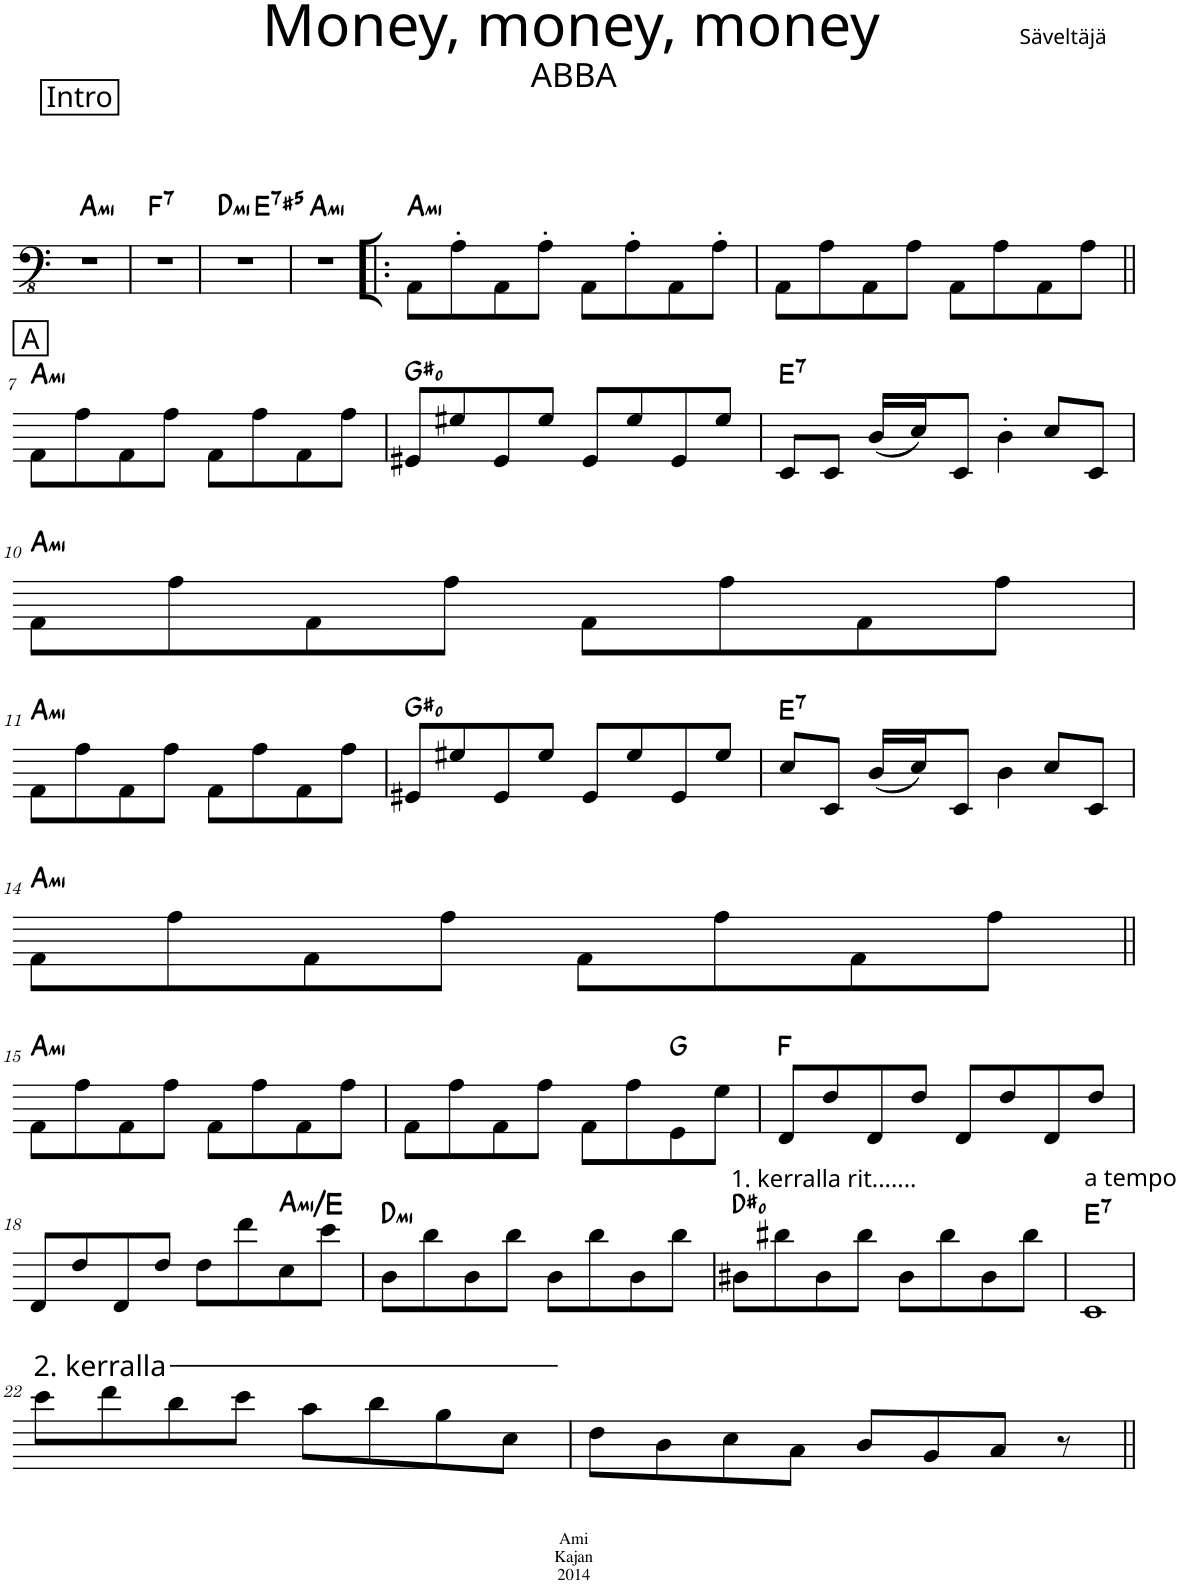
**kern	**harte
*part1	*part1
*staff1	*
*I"Fretless Electric Bass	*
*clefFv4	*
*k[]	*
=1	=1
!LO:TX:a:B:t=Intro	!LO:H:kt=mi
1r	A:min
=2	=2
!	!LO:H:kt=7
1r	F:7
=3	=3
!	!LO:H:kt=mi
*^	*
1r	2ryy	D:min
!	!	!LO:H:kt=7
.	2ryy	E:aug(b7)
=4	=4	=4
!	!	!LO:H:kt=mi
*v	*v	*
1r	A:min
=5!|:	=5!|:
!	!LO:H:kt=mi
8AAA\L	A:min
8AA'\	.
8AAA\	.
8AA'\J	.
8AAA\L	.
8AA'\	.
8AAA\	.
8AA'\J	.
=6	=6
8AAA\L	.
8AA\	.
8AAA\	.
8AA\J	.
8AAA\L	.
8AA\	.
8AAA\	.
8AA\J	.
!!LO:LB:g=z
=7||	=7||
!LO:TX:a:B:t=A	!LO:H:kt=mi
8AAA\L	A:min
8AA\	.
8AAA\	.
8AA\J	.
8AAA\L	.
8AA\	.
8AAA\	.
8AA\J	.
=8	=8
8GGG#X/L	G#:dim
8GG#X/	.
8GGG#/	.
8GG#/J	.
8GGG#/L	.
8GG#/	.
8GGG#/	.
8GG#/J	.
=9	=9
!	!LO:H:kt=7
8EEE/L	E:7
8EEE/J	.
(16DD/LL	.
16EE/J)	.
8EEE/J	.
4DD'\	.
8EE/L	.
8EEE/J	.
!!LO:LB:g=z
=10	=10
!	!LO:H:kt=mi
8AAA\L	A:min
8AA\	.
8AAA\	.
8AA\J	.
8AAA\L	.
8AA\	.
8AAA\	.
8AA\J	.
!!LO:LB:g=z
=11	=11
!	!LO:H:kt=mi
8AAA\L	A:min
8AA\	.
8AAA\	.
8AA\J	.
8AAA\L	.
8AA\	.
8AAA\	.
8AA\J	.
=12	=12
8GGG#X/L	G#:dim
8GG#X/	.
8GGG#/	.
8GG#/J	.
8GGG#/L	.
8GG#/	.
8GGG#/	.
8GG#/J	.
=13	=13
!	!LO:H:kt=7
8EE/L	E:7
8EEE/J	.
(16DD/LL	.
16EE/J)	.
8EEE/J	.
4DD\	.
8EE/L	.
8EEE/J	.
!!LO:LB:g=z
=14	=14
!	!LO:H:kt=mi
8AAA\L	A:min
8AA\	.
8AAA\	.
8AA\J	.
8AAA\L	.
8AA\	.
8AAA\	.
8AA\J	.
!!LO:LB:g=z
=15||	=15||
!	!LO:H:kt=mi
8AAA\L	A:min
8AA\	.
8AAA\	.
8AA\J	.
8AAA\L	.
8AA\	.
8AAA\	.
8AA\J	.
=16	=16
8AAA\L	.
8AA\	.
8AAA\	.
8AA\J	.
8AAA\L	.
8AA\	.
8GGG\	G:maj
8GG\J	.
=17	=17
8FFF/L	F:maj
8FF/	.
8FFF/	.
8FF/J	.
8FFF/L	.
8FF/	.
8FFF/	.
8FF/J	.
!!LO:LB:g=z
=18	=18
8FFF/L	.
8FF/	.
8FFF/	.
8FF/J	.
8FF\L	.
8F\	.
!	!LO:H:kt=mi
8EE\	A:min/5
8E\J	.
=19	=19
!	!LO:H:kt=mi
8DD\L	D:min
8D\	.
8DD\	.
8D\J	.
8DD\L	.
8D\	.
8DD\	.
8D\J	.
=20	=20
!LO:TX:a:t=1. kerralla rit.......	!
8DD#X\L	D#:dim
8D#X\	.
8DD#\	.
8D#\J	.
8DD#\L	.
8D#\	.
8DD#\	.
8D#\J	.
=21	=21
!LO:TX:a:t=a tempo	!LO:H:kt=7
1EEE	E:7
!!LO:LB:g=z
=22	=22
!LO:TX:a:t=<font size="12"/><font face="MuseJazz"/>2. kerralla	!
8E\L	.
8F\	.
8D\	.
8E\J	.
8C\L	.
8D\	.
8BB\	.
8EE\J	.
=23	=23
8FF\L	.
8DD\	.
8EE\	.
8CC\J	.
8DD/L	.
8BBB/	.
8CC/J	.
8r	.
=||	=||
*-	*-
